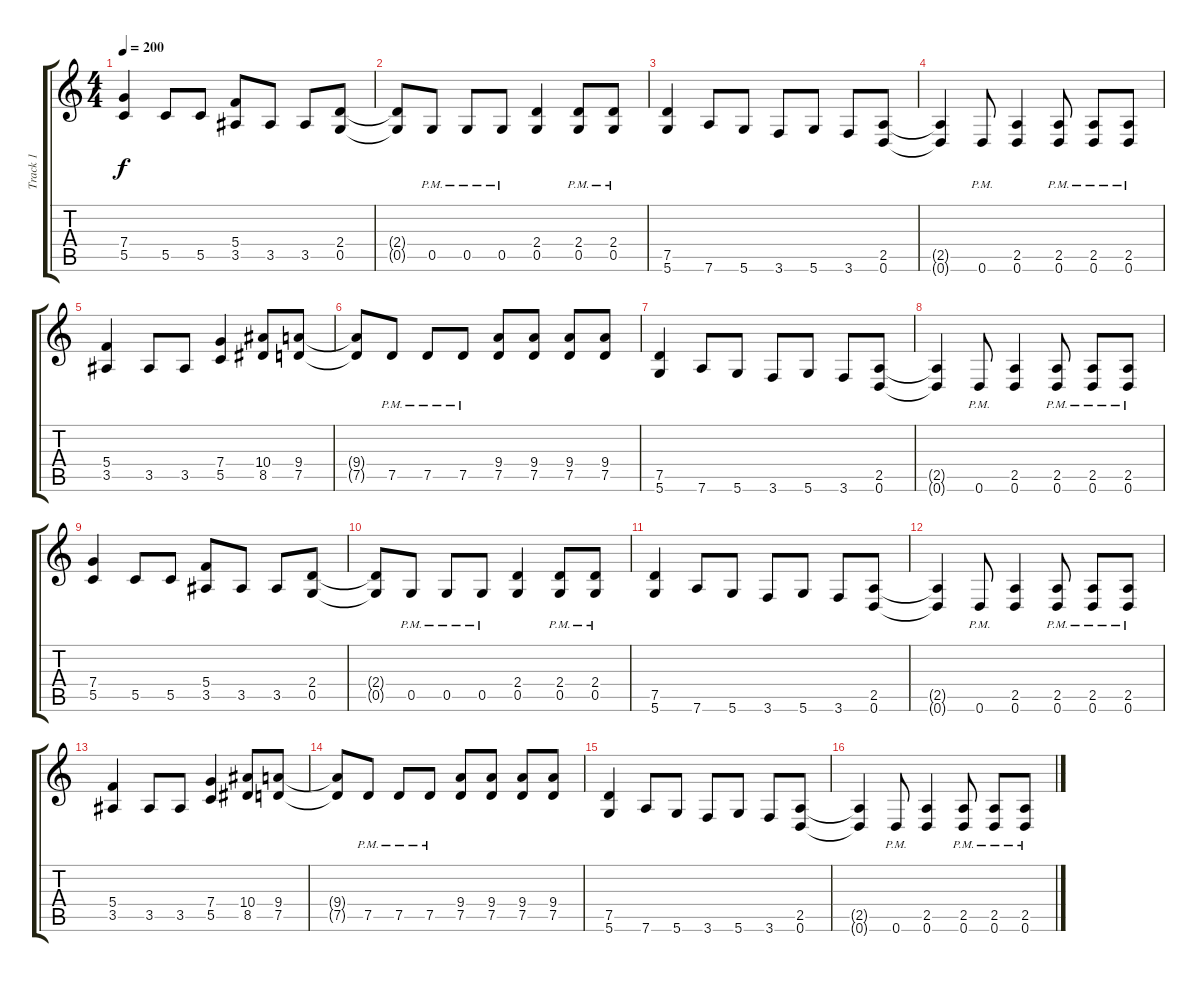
\track ("Track 1" "Track 1") {instrument distortionguitar}
\staff {score tabs}
\tuning (D4 A3 F3 C3 G2 D2) {hide}
\ts (4 4)
\tempo 200
\clef g2
\ks c
(7.4 5.5).4{dy f} 5.5.8 5.5.8 (5.4 3.5).8 3.5.8 3.5.8 (2.4 0.5).8 |
(2.4{t} 0.5{t}).8 0.5{pm}.8 0.5{pm}.8 0.5{pm}.8 (2.4 0.5).4 (2.4{pm} 0.5{pm}).8 (2.4{pm} 0.5{pm}).8 |
(7.5 5.6).4 7.6.8 5.6.8 3.6.8 5.6.8 3.6.8 (2.5 0.6).8 |
(2.5{t} 0.6{t}).4 0.6{pm}.8 (2.5 0.6).4 (2.5{pm} 0.6{pm}).8 (2.5{pm} 0.6{pm}).8 (2.5{pm} 0.6{pm}).8 |
(5.4 3.5).4 3.5.8 3.5.8 (7.4 5.5).4 (10.4 8.5).8 (9.4 7.5).8 |
(9.4{t} 7.5{t}).8 7.5{pm}.8 7.5{pm}.8 7.5{pm}.8 (9.4 7.5).8 (9.4 7.5).8 (9.4 7.5).8 (9.4 7.5).8 |
(7.5 5.6).4 7.6.8 5.6.8 3.6.8 5.6.8 3.6.8 (2.5 0.6).8 |
(2.5{t} 0.6{t}).4 0.6{pm}.8 (2.5 0.6).4 (2.5{pm} 0.6{pm}).8 (2.5{pm} 0.6{pm}).8 (2.5{pm} 0.6{pm}).8 |
(7.4 5.5).4 5.5.8 5.5.8 (5.4 3.5).8 3.5.8 3.5.8 (2.4 0.5).8 |
(2.4{t} 0.5{t}).8 0.5{pm}.8 0.5{pm}.8 0.5{pm}.8 (2.4 0.5).4 (2.4{pm} 0.5{pm}).8 (2.4{pm} 0.5{pm}).8 |
(7.5 5.6).4 7.6.8 5.6.8 3.6.8 5.6.8 3.6.8 (2.5 0.6).8 |
(2.5{t} 0.6{t}).4 0.6{pm}.8 (2.5 0.6).4 (2.5{pm} 0.6{pm}).8 (2.5{pm} 0.6{pm}).8 (2.5{pm} 0.6{pm}).8 |
(5.4 3.5).4 3.5.8 3.5.8 (7.4 5.5).4 (10.4 8.5).8 (9.4 7.5).8 |
(9.4{t} 7.5{t}).8 7.5{pm}.8 7.5{pm}.8 7.5{pm}.8 (9.4 7.5).8 (9.4 7.5).8 (9.4 7.5).8 (9.4 7.5).8 |
(7.5 5.6).4 7.6.8 5.6.8 3.6.8 5.6.8 3.6.8 (2.5 0.6).8 |
(2.5{t} 0.6{t}).4 0.6{pm}.8 (2.5 0.6).4 (2.5{pm} 0.6{pm}).8 (2.5{pm} 0.6{pm}).8 (2.5{pm} 0.6{pm}).8
